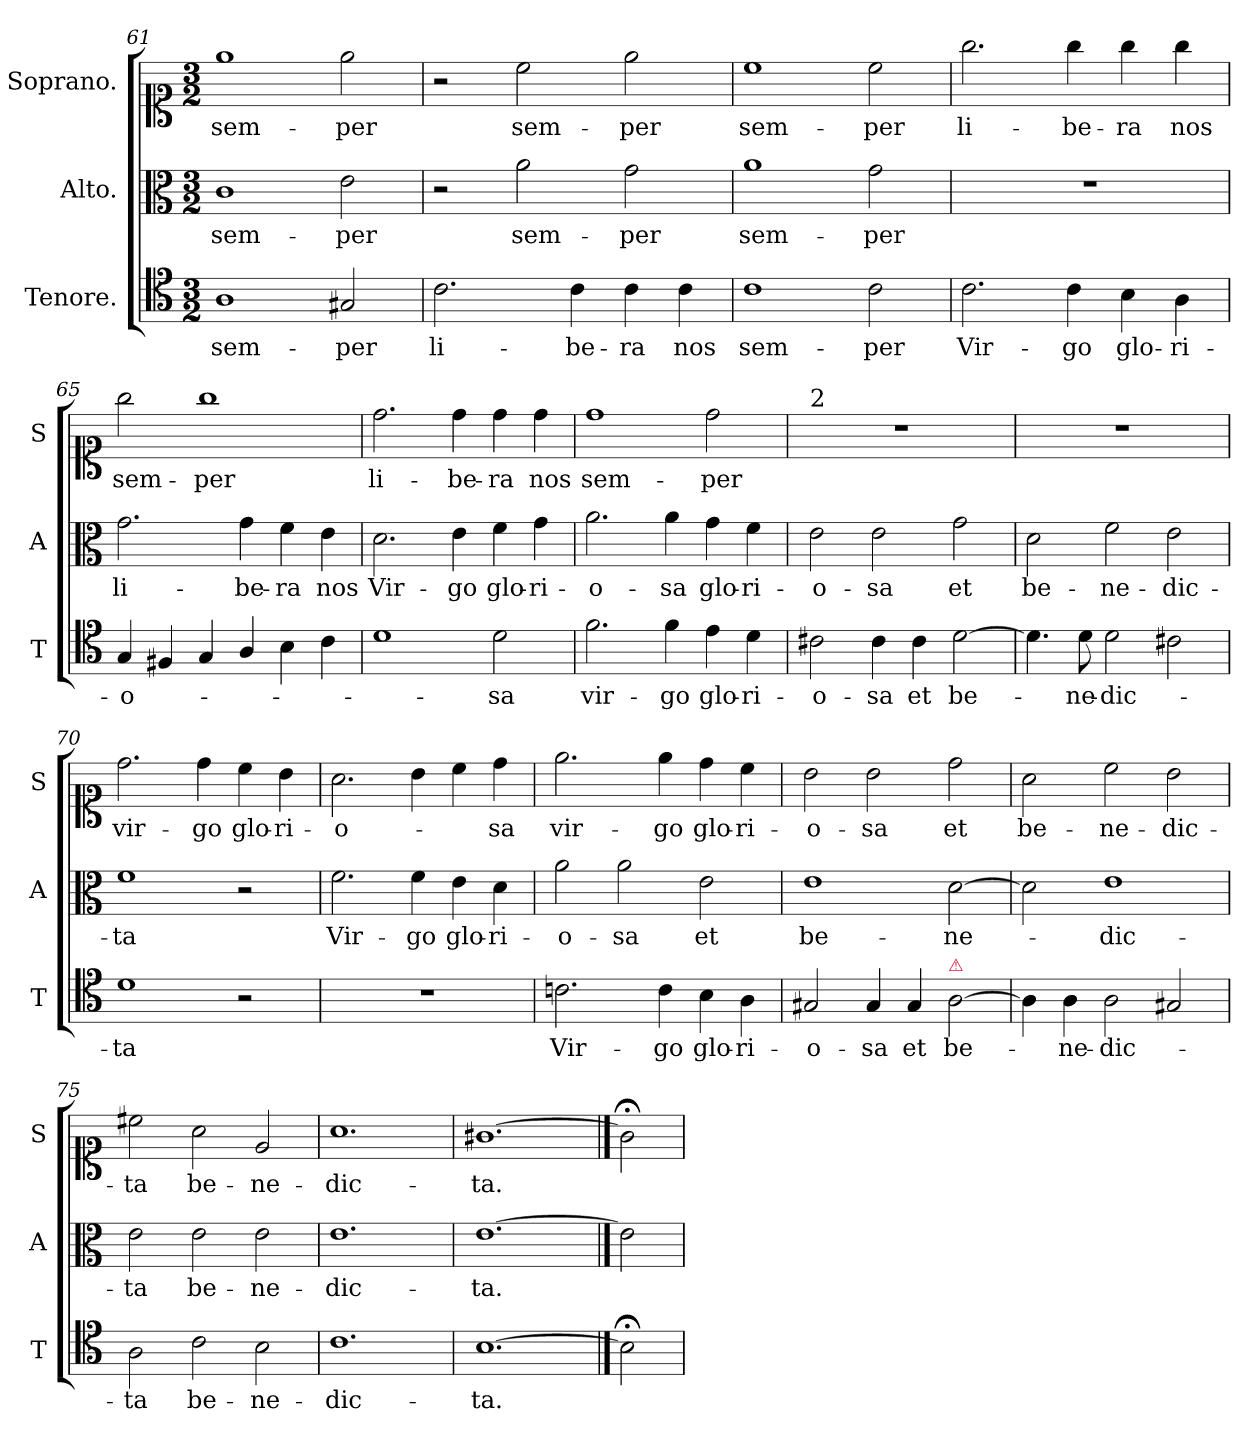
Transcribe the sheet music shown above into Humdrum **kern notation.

**kern	**text	**kern	**text	**kern	**text
*part3	*part3	*part2	*part2	*part1	*part1
*staff3	*staff3	*staff2	*staff2	*staff1	*staff1
*I"Tenore.	*	*I"Alto.	*	*I"Soprano.	*
*I'T	*	*I'A	*	*I'S	*
*clefC4	*	*clefC3	*	*clefC1	*
*k[]	*	*k[]	*	*k[]	*
*M3/2	*	*M3/2	*	*M3/2	*
=61	=61	=61	=61	=61	=61
1A	sem-	1c	sem-	1ee	sem-
2G#X/	-per	2e\	-per	2ee\	-per
=62	=62	=62	=62	=62	=62
2.c\	li-	2r	.	2r	.
.	.	2a\	sem-	2cc\	sem-
4c\	-be-	.	.	.	.
4c\	-ra	2g\	-per	2ee\	-per
4c\	nos	.	.	.	.
=63	=63	=63	=63	=63	=63
1c	sem-	1a	sem-	1cc	sem-
2c\	-per	2g\	-per	2cc\	-per
=64	=64	=64	=64	=64	=64
2.c\	Vir-	1.r	.	2.gg\	li-
4c\	-go	.	.	4gg\	-be-
4B\	glo-	.	.	4gg\	-ra
4A\	-ri-	.	.	4gg\	nos
=65	=65	=65	=65	=65	=65
4G/	-o-	2.g\	li-	2gg\	sem-
4F#X/	.	.	.	.	.
4G/	.	.	.	1gg	-per
4A/	.	4g\	-be-	.	.
4B\	.	4f\	-ra	.	.
4c\	.	4e\	nos	.	.
=66	=66	=66	=66	=66	=66
1d	.	2.d\	Vir-	2.dd\	li-
.	.	4e\	-go	4dd\	-be-
2d\	-sa	4f\	glo-	4dd\	-ra
.	.	4g\	-ri-	4dd\	nos
=67	=67	=67	=67	=67	=67
2.f\	vir-	2.a\	-o-	1dd	sem-
4f\	-go	4a\	-sa	.	.
4e\	glo-	4g\	glo-	2dd\	-per
4d\	-ri-	4f\	-ri-	.	.
=68	=68	=68	=68	=68	=68
!	!	!	!	!LO:TX:a:t=2	!
2c#X\	-o-	2e\	-o-	1.r	.
4c#\	-sa	2e\	-sa	.	.
4c#\	et	.	.	.	.
[2d\	be-	2g\	et	.	.
=69	=69	=69	=69	=69	=69
4.d\]	.	2d\	be-	1.r	.
8d\	ne-	.	.	.	.
2d\	-dic-	2f\	-ne-	.	.
2c#X\	.	2e\	-dic-	.	.
=70	=70	=70	=70	=70	=70
1d	-ta	1f	ta	2.dd\	vir-
.	.	.	.	4dd\	-go
2r	.	2r	.	4cc\	glo-
.	.	.	.	4b\	-ri-
=71	=71	=71	=71	=71	=71
1.r	.	2.f\	Vir-	2.a\	-o-
.	.	4f\	-go	4b\	.
.	.	4e\	glo-	4cc\	.
.	.	4d\	-ri-	4dd\	-sa
=72	=72	=72	=72	=72	=72
2.cn\	Vir-	2a\	-o-	2.ee\	vir-
.	.	2a\	-sa	.	.
4c\	-go	.	.	4ee\	-go
4B\	glo-	2e\	et	4dd\	glo-
4A\	-ri-	.	.	4cc\	-ri-
=73	=73	=73	=73	=73	=73
2G#X/	-o-	1e	be-	2b\	-o-
4G#/	-sa	.	.	2b\	-sa
4G#/	et	.	.	.	.
!LO:TX:a:color=crimson:t=⚠	!	!	!	!	!
[2A\	be-	[2d\	-ne-	2dd\	et
=74	=74	=74	=74	=74	=74
4A!\]	.	2d\]	.	2a\	be-
4A\	-ne-	.	.	.	.
2A\	dic-	1e	-dic-	2cc\	-ne-
2G#X/	.	.	.	2b\	-dic-
=75	=75	=75	=75	=75	=75
2A\	-ta	2e\	-ta	2cc#X\	-ta
2c\	be-	2e\	be-	2a\	be-
2B\	-ne-	2e\	-ne-	2e/	-ne-
=76	=76	=76	=76	=76	=76
1.c	-dic-	1.e	-dic-	1.a	-dic-
=77	=77	=77	=77	=77	=77
[1.B	-ta.	[1.e	-ta.	[1.g#X	-ta.
==78	==78	==78	==78	==78	==78
2B;<]	.	2e]	.	2g#;<]	.
=	=	=	=	=	=
*-	*-	*-	*-	*-	*-
